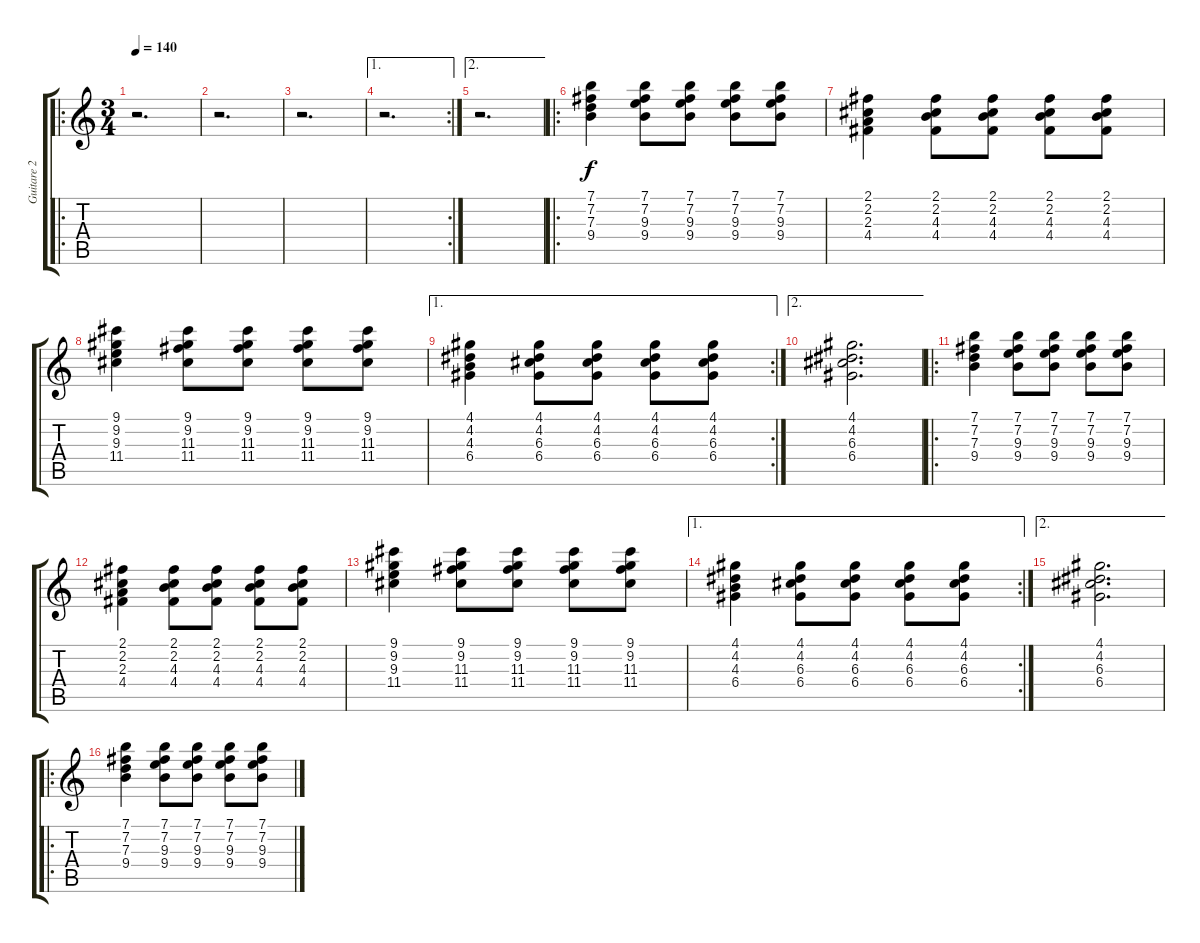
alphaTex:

\track ("Guitare 2" "Guitare 2") {instrument electricguitarjazz}
\staff {score tabs}
\tuning (E4 B3 G3 D3 A2 E2) {hide}
\ro
\ts (3 4)
\tempo 140
\clef g2
\ks c
r.2{d dy f} |
r.2{d} |
r.2{d} |
\ae 1
\rc 2
r.2{d} |
\ae 2
r.2{d} |
\ro
(7.1 7.2 7.3 9.4).4{volume 8} (7.1 7.2 9.3 9.4).8 (7.1 7.2 9.3 9.4).8 (7.1 7.2 9.3 9.4).8 (7.1 7.2 9.3 9.4).8 |
(2.1 2.2 2.3 4.4).4 (2.1 2.2 4.3 4.4).8 (2.1 2.2 4.3 4.4).8 (2.1 2.2 4.3 4.4).8 (2.1 2.2 4.3 4.4).8 |
(9.1 9.2 9.3 11.4).4 (9.1 9.2 11.3 11.4).8 (9.1 9.2 11.3 11.4).8 (9.1 9.2 11.3 11.4).8 (9.1 9.2 11.3 11.4).8 |
\ae 1
\rc 2
(4.1 4.2 4.3 6.4).4 (4.1 4.2 6.3 6.4).8 (4.1 4.2 6.3 6.4).8 (4.1 4.2 6.3 6.4).8 (4.1 4.2 6.3 6.4).8 |
\ae 2
(4.1 4.2 6.3 6.4).2{d} |
\ro
(7.1 7.2 7.3 9.4).4 (7.1 7.2 9.3 9.4).8 (7.1 7.2 9.3 9.4).8 (7.1 7.2 9.3 9.4).8 (7.1 7.2 9.3 9.4).8 |
(2.1 2.2 2.3 4.4).4 (2.1 2.2 4.3 4.4).8 (2.1 2.2 4.3 4.4).8 (2.1 2.2 4.3 4.4).8 (2.1 2.2 4.3 4.4).8 |
(9.1 9.2 9.3 11.4).4 (9.1 9.2 11.3 11.4).8 (9.1 9.2 11.3 11.4).8 (9.1 9.2 11.3 11.4).8 (9.1 9.2 11.3 11.4).8 |
\ae 1
\rc 2
(4.1 4.2 4.3 6.4).4 (4.1 4.2 6.3 6.4).8 (4.1 4.2 6.3 6.4).8 (4.1 4.2 6.3 6.4).8 (4.1 4.2 6.3 6.4).8 |
\ae 2
(4.1 4.2 6.3 6.4).2{d} |
\ro
(7.1 7.2 7.3 9.4).4 (7.1 7.2 9.3 9.4).8 (7.1 7.2 9.3 9.4).8 (7.1 7.2 9.3 9.4).8 (7.1 7.2 9.3 9.4).8
